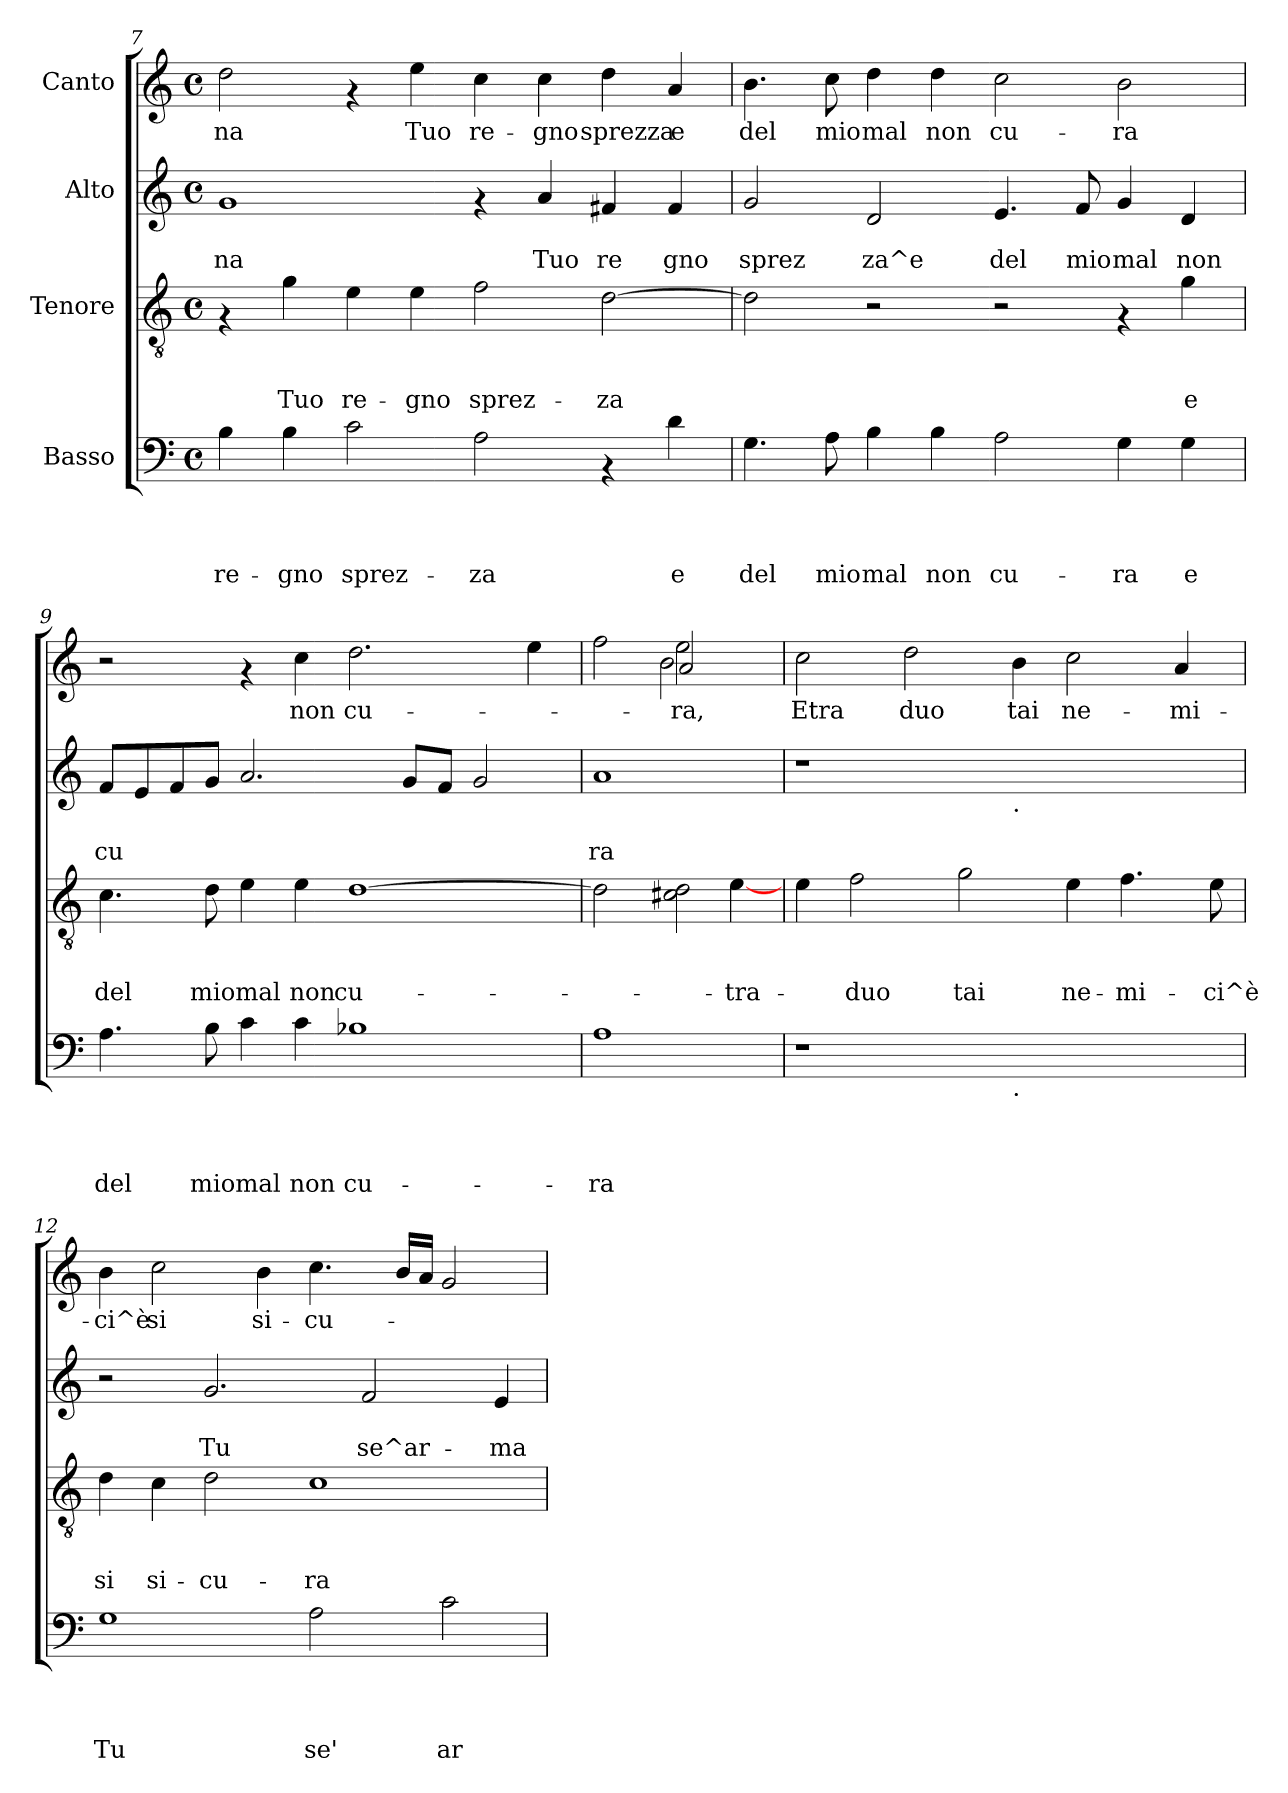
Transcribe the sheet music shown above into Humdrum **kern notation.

**kern	**text	**text	**text	**text	**kern	**text	**text	**text	**kern	**text	**text	**kern	**text
*part4	*part4	*part4	*part4	*part4	*part3	*part3	*part3	*part3	*part2	*part2	*part2	*part1	*part1
*staff4	*staff4	*staff4	*staff4	*staff4	*staff3	*staff3	*staff3	*staff3	*staff2	*staff2	*staff2	*staff1	*staff1
*I"Basso	*	*	*	*	*I"Tenore	*	*	*	*I"Alto	*	*	*I"Canto	*
!!LO:LB:g=z
*clefF4	*	*	*	*	*clefGv2	*	*	*	*clefG2	*	*	*clefG2	*
*k[]	*	*	*	*	*k[]	*	*	*	*k[]	*	*	*k[]	*
*C:	*	*	*	*	*C:	*	*	*	*C:	*	*	*C:	*
*M4/4	*	*	*	*	*M4/4	*	*	*	*M4/4	*	*	*M4/4	*
*met(c)	*	*	*	*	*met(c)	*	*	*	*met(c)	*	*	*met(c)	*
=7	=7	=7	=7	=7	=7	=7	=7	=7	=7	=7	=7	=7	=7
!	!	!	!	!LO:LY:b	!	!	!	!	!	!	!LO:LY:b	!	!LO:LY:b
4B\	.	.	.	re-	4rF	.	.	.	1g	.	-na	2dd\	-na
!	!	!	!	!LO:LY:b	!	!	!	!LO:LY:b	!	!	!	!	!
4B\	.	.	.	-gno	4g\	.	.	Tuo	.	.	.	.	.
!	!	!	!	!LO:LY:b	!	!	!	!LO:LY:b	!	!	!	!	!
2c\	.	.	.	sprez-	4e\	.	.	re-	.	.	.	4rf	.
!	!	!	!	!	!	!	!	!LO:LY:b	!	!	!	!	!LO:LY:b
.	.	.	.	.	4e\	.	.	-gno	.	.	.	4ee\	Tuo
!	!	!	!	!LO:LY:b	!	!	!	!LO:LY:b	!	!	!	!	!LO:LY:b
2A\	.	.	.	-za	2f\	.	.	sprez-	4rf	.	.	4cc\	re-
!	!	!	!	!	!	!	!	!	!	!	!LO:LY:b	!	!LO:LY:b
.	.	.	.	.	.	.	.	.	4a/	.	Tuo	4cc\	-gno
!	!	!	!	!	!	!	!	!LO:LY:b	!	!	!LO:LY:b	!	!LO:LY:b
4rAA	.	.	.	.	[>2d\	.	.	-za	4f#X/	.	re	4dd\	sprezza
!	!	!	!	!LO:LY:b	!	!	!	!	!	!	!LO:LY:b	!	!LO:LY:b
4d\	.	.	.	e	.	.	.	.	4f#/	.	gno	4a/	e
=8	=8	=8	=8	=8	=8	=8	=8	=8	=8	=8	=8	=8	=8
!	!	!	!	!LO:LY:b	!	!	!	!	!	!	!LO:LY:b	!	!LO:LY:b
4.G\	.	.	.	del	2d\]	.	.	.	2g/	.	sprez	4.b\	del
!	!	!	!	!LO:LY:b	!	!	!	!	!	!	!	!	!LO:LY:b
8A\	.	.	.	mio	.	.	.	.	.	.	.	8cc\	mio
!	!	!	!	!LO:LY:b	!	!	!	!	!	!	!LO:LY:b	!	!LO:LY:b
4B\	.	.	.	mal	2r	.	.	.	2d/	.	za^e	4dd\	mal
!	!	!	!	!LO:LY:b	!	!	!	!	!	!	!	!	!LO:LY:b
4B\	.	.	.	non	.	.	.	.	.	.	.	4dd\	non
!	!	!	!	!LO:LY:b	!	!	!	!	!	!	!LO:LY:b	!	!LO:LY:b
2A\	.	.	.	cu-	2r	.	.	.	4.e/	.	del	2cc\	cu-
!	!	!	!	!	!	!	!	!	!	!	!LO:LY:b	!	!
.	.	.	.	.	.	.	.	.	8f/	.	mio	.	.
!	!	!	!	!LO:LY:b	!	!	!	!	!	!	!LO:LY:b	!	!LO:LY:b
4G\	.	.	.	-ra	4rF	.	.	.	4g/	.	mal	2b\	-ra
!	!	!	!	!LO:LY:b	!	!	!	!LO:LY:b	!	!	!LO:LY:b	!	!
4G\	.	.	.	e	4g\	.	.	e	4d/	.	non	.	.
=9	=9	=9	=9	=9	=9	=9	=9	=9	=9	=9	=9	=9	=9
!	!	!	!	!LO:LY:b	!	!	!	!LO:LY:b	!	!	!LO:LY:b	!	!
4.A\	.	.	.	del	4.c\	.	.	del	8f/L	.	cu	2r	.
.	.	.	.	.	.	.	.	.	8e/	.	.	.	.
.	.	.	.	.	.	.	.	.	8f/	.	.	.	.
!	!	!	!	!LO:LY:b	!	!	!	!LO:LY:b	!	!	!	!	!
8B\	.	.	.	mio	8d\	.	.	mio	8g/J	.	.	.	.
!	!	!	!	!LO:LY:b	!	!	!	!LO:LY:b	!	!	!	!	!
4c\	.	.	.	mal	4e\	.	.	mal	2.a/	.	.	4rf	.
!	!	!	!	!LO:LY:b	!	!	!	!LO:LY:b	!	!	!	!	!LO:LY:b
4c\	.	.	.	non	4e\	.	.	non	.	.	.	4cc\	non
!	!	!	!	!LO:LY:b	!	!	!	!LO:LY:b	!	!	!	!	!LO:LY:b
1B-X	.	.	.	cu-	[>1d	.	.	cu-	.	.	.	2.dd\	cu-
.	.	.	.	.	.	.	.	.	8g/L	.	.	.	.
.	.	.	.	.	.	.	.	.	8f/J	.	.	.	.
.	.	.	.	.	.	.	.	.	2g/	.	.	.	.
.	.	.	.	.	.	.	.	.	.	.	.	4ee\	.
=10	=10	=10	=10	=10	=10	=10	=10	=10	=10	=10	=10	=10	=10
!	!	!	!	!LO:LY:b	!	!	!	!	!	!	!LO:LY:b	!	!
*	*	*	*	*	*^	*	*	*	*	*	*	*^	*
*	*	*	*	*	*	*	*	*	*	*	*	*	*	*^	*
1A	.	.	.	-ra	2d\]	2.ryy	.	.	.	1a	.	ra	2ff\	2ryy	2ryy	.
!	!	!	!	!	!	!	!	!	!	!	!	!	!	!	!	!LO:LY:b
.	.	.	.	.	2c#X\ 2d\	.	.	.	.	.	.	.	2ee\	2a/	2b\	-ra,
!	!	!	!	!	!	!	!	!	!LO:LY:b	!	!	!	!	!	!	!
.	.	.	.	.	.	[>4e\	.	.	-tra	.	.	.	.	.	.	.
*	*	*	*	*	*	*	*	*	*	*	*	*	*v	*v	*v	*
!!LO:PB:g=z
=11	=11	=11	=11	=11	=11	=11	=11	=11	=11	=11	=11	=11	=11	=11
!	!	!	!	!	!	!	!	!	!	!	!	!	!	!LO:LY:b
*	*	*	*	*	*v	*v	*	*	*	*	*	*	*	*
1r	.	.	.	.	4e\	.	.	.	1r	.	.	2cc\	Etra
!	!	!	!	!	!	!	!	!LO:LY:b	!	!	!	!	!
.	.	.	.	.	2f\	.	.	duo	.	.	.	.	.
!	!	!	!	!	!	!	!	!	!	!	!	!	!LO:LY:b
.	.	.	.	.	.	.	.	.	.	.	.	2dd\	duo
!	!	!	!	!	!	!	!	!LO:LY:b	!	!	!	!	!
.	.	.	.	.	2g\	.	.	tai	.	.	.	.	.
!	!	!	!	!	!	!	!	!	!LO:TX:b:t=.	!	!	!	!
!LO:TX:b:t=.	!	!	!	!	!	!	!	!	!	!	!	!	!
!	!	!	!	!	!	!	!	!	!	!	!	!	!LO:LY:b
1ryy	.	.	.	.	.	.	.	.	1ryy	.	.	4b\	tai
!	!	!	!	!	!	!	!	!LO:LY:b	!	!	!	!	!LO:LY:b
.	.	.	.	.	4e\	.	.	ne-	.	.	.	2cc\	ne-
!	!	!	!	!	!	!	!	!LO:LY:b	!	!	!	!	!
.	.	.	.	.	4.f\	.	.	-mi-	.	.	.	.	.
!	!	!	!	!	!	!	!	!	!	!	!	!	!LO:LY:b
.	.	.	.	.	.	.	.	.	.	.	.	4a/	-mi-
!	!	!	!	!	!	!	!	!LO:LY:b	!	!	!	!	!
.	.	.	.	.	8e\	.	.	-ci^è	.	.	.	.	.
=12	=12	=12	=12	=12	=12	=12	=12	=12	=12	=12	=12	=12	=12
!	!	!	!	!LO:LY:b	!	!	!	!LO:LY:b	!	!	!	!	!LO:LY:b
1G	.	.	.	Tu	4d\	.	.	si	2r	.	.	4b\	-ci^è
!	!	!	!	!	!	!	!	!LO:LY:b	!	!	!	!	!LO:LY:b
.	.	.	.	.	4c\	.	.	si-	.	.	.	2cc\	si
!	!	!	!	!	!	!	!	!LO:LY:b	!	!	!LO:LY:b	!	!
.	.	.	.	.	2d\	.	.	-cu-	2.g/	.	Tu	.	.
!	!	!	!	!	!	!	!	!	!	!	!	!	!LO:LY:b
.	.	.	.	.	.	.	.	.	.	.	.	4b\	si-
!	!	!	!	!LO:LY:b	!	!	!	!LO:LY:b	!	!	!	!	!LO:LY:b
2A\	.	.	.	se'	1c	.	.	-ra	.	.	.	4.cc\	-cu-
!	!	!	!	!	!	!	!	!	!	!	!LO:LY:b	!	!
.	.	.	.	.	.	.	.	.	2f/	.	se^ar-	.	.
.	.	.	.	.	.	.	.	.	.	.	.	16b/LL	.
.	.	.	.	.	.	.	.	.	.	.	.	16a/JJ	.
!	!	!	!	!LO:LY:b	!	!	!	!	!	!	!	!	!
2c\	.	.	.	ar-	.	.	.	.	.	.	.	2g/	.
!	!	!	!	!	!	!	!	!	!	!	!LO:LY:b	!	!
.	.	.	.	.	.	.	.	.	4e/	.	-ma-	.	.
=	=	=	=	=	=	=	=	=	=	=	=	=	=
*-	*-	*-	*-	*-	*-	*-	*-	*-	*-	*-	*-	*-	*-
